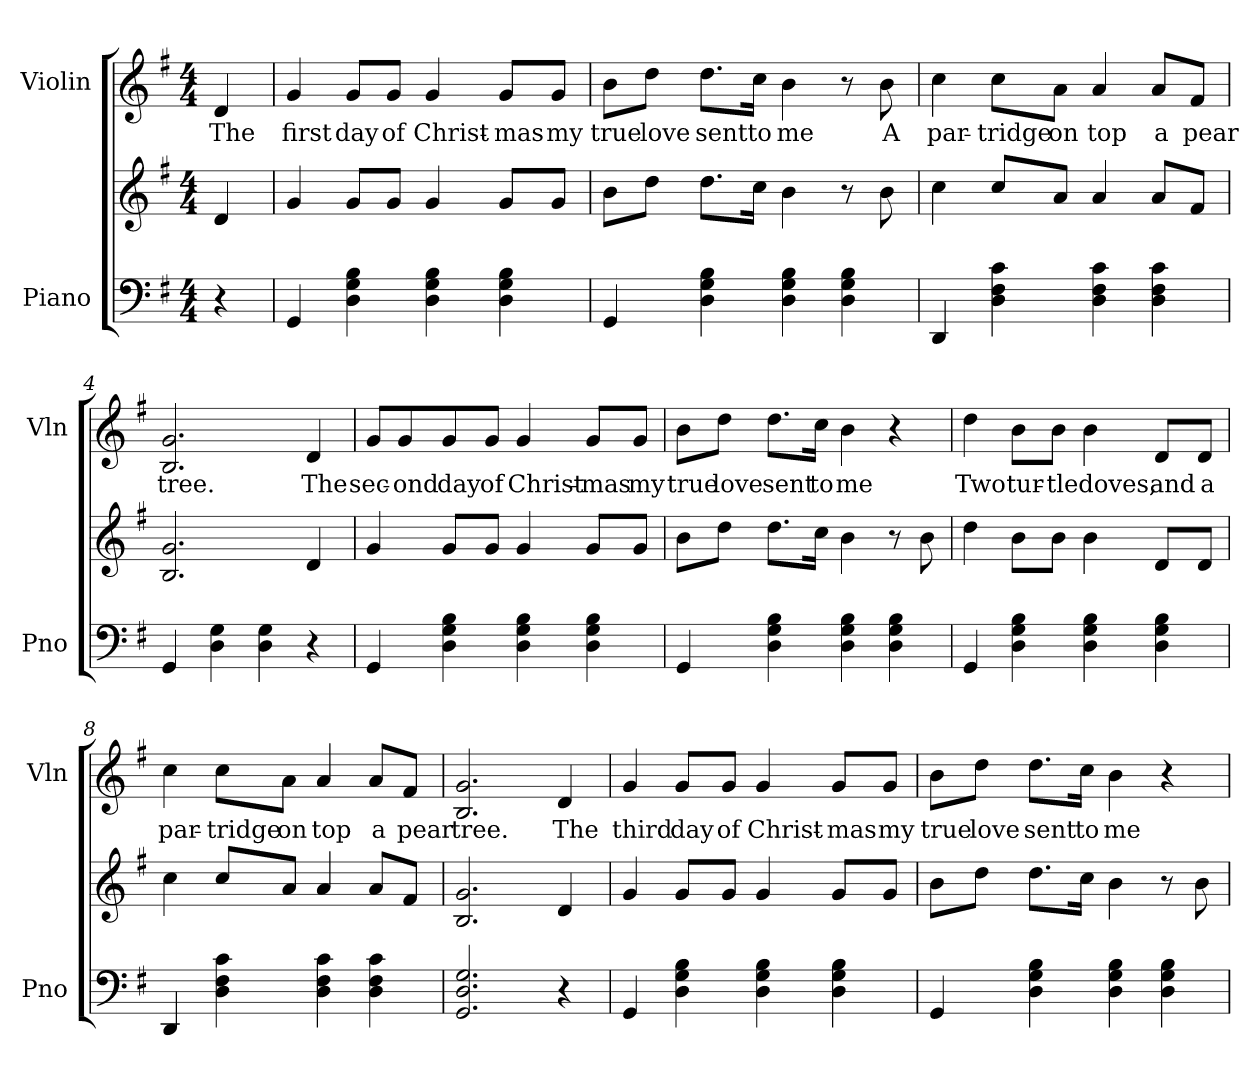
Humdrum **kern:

**kern	**kern	**kern	**text
*part2	*part2	*part1	*part1
*staff3	*staff2	*staff1	*staff1
*I"Piano	*	*I"Violin	*
*I'Pno	*	*I'Vln	*
*clefF4	*clefG2	*clefG2	*
*k[f#]	*k[f#]	*k[f#]	*
*M4/4	*M4/4	*M4/4	*
*MM160	*MM160	*MM160	*
=	=	=	=
!	!	!	!LO:LY:b
4r	4d/	4d/	The
=1	=1	=1	=1
!	!	!	!LO:LY:b
4GG/	4g/	4g/	first
!	!	!	!LO:LY:b
4D\ 4G\ 4B\	8g/L	8g/L	day
!	!	!	!LO:LY:b
.	8g/J	8g/J	of
!	!	!	!LO:LY:b
4D\ 4G\ 4B\	4g/	4g/	Christ-
!	!	!	!LO:LY:b
4D\ 4G\ 4B\	8g/L	8g/L	-mas
!	!	!	!LO:LY:b
.	8g/J	8g/J	my
=2	=2	=2	=2
!	!	!	!LO:LY:b
4GG/	8b\L	8b\L	true
!	!	!	!LO:LY:b
.	8dd\J	8dd\J	love
!	!	!	!LO:LY:b
4D\ 4G\ 4B\	8.dd\L	8.dd\L	sent
!	!	!	!LO:LY:b
.	16cc\Jk	16cc\Jk	to
!	!	!	!LO:LY:b
4D\ 4G\ 4B\	4b\	4b\	me
4D\ 4G\ 4B\	8r	8r	.
!	!	!	!LO:LY:b
.	8b\	8b\	A
=3	=3	=3	=3
!	!	!	!LO:LY:b
4DD/	4cc\	4cc\	par-
!	!	!	!LO:LY:b
4D\ 4F#\ 4c\	8cc\L	8cc\L	-tridge
!	!	!	!LO:LY:b
.	8a/J	8a\J	on
!	!	!	!LO:LY:b
4D\ 4F#\ 4c\	4a/	4a/	top
!	!	!	!LO:LY:b
4D\ 4F#\ 4c\	8a/L	8a/L	a
!	!	!	!LO:LY:b
.	8f#/J	8f#/J	pear
=4	=4	=4	=4
!	!	!	!LO:LY:b
4GG/	2.B/ 2.g/	2.B/ 2.g/	tree.
4D\ 4G\	.	.	.
4D\ 4G\	.	.	.
!	!	!	!LO:LY:b
4r	4d/	4d/	The
!!LO:LB:g=z
=5	=5	=5	=5
!	!	!	!LO:LY:b
4GG/	4g/	8g/L	sec-
!	!	!	!LO:LY:b
.	.	8g/	-ond
!	!	!	!LO:LY:b
4D\ 4G\ 4B\	8g/L	8g/	day
!	!	!	!LO:LY:b
.	8g/J	8g/J	of
!	!	!	!LO:LY:b
4D\ 4G\ 4B\	4g/	4g/	Christ-
!	!	!	!LO:LY:b
4D\ 4G\ 4B\	8g/L	8g/L	-mas
!	!	!	!LO:LY:b
.	8g/J	8g/J	my
=6	=6	=6	=6
!	!	!	!LO:LY:b
4GG/	8b\L	8b\L	true
!	!	!	!LO:LY:b
.	8dd\J	8dd\J	love
!	!	!	!LO:LY:b
4D\ 4G\ 4B\	8.dd\L	8.dd\L	sent
!	!	!	!LO:LY:b
.	16cc\Jk	16cc\Jk	to
!	!	!	!LO:LY:b
4D\ 4G\ 4B\	4b\	4b\	me
4D\ 4G\ 4B\	8r	4r	.
.	8b\	.	.
=7	=7	=7	=7
!	!	!	!LO:LY:b
4GG/	4dd\	4dd\	Two
!	!	!	!LO:LY:b
4D\ 4G\ 4B\	8b\L	8b\L	tur-
!	!	!	!LO:LY:b
.	8b\J	8b\J	-tle
!	!	!	!LO:LY:b
4D\ 4G\ 4B\	4b\	4b\	doves,
!	!	!	!LO:LY:b
4D\ 4G\ 4B\	8d/L	8d/L	and
!	!	!	!LO:LY:b
.	8d/J	8d/J	a
!!LO:LB:g=z
=8	=8	=8	=8
!	!	!	!LO:LY:b
4DD/	4cc\	4cc\	par-
!	!	!	!LO:LY:b
4D\ 4F#\ 4c\	8cc\L	8cc\L	-tridge
!	!	!	!LO:LY:b
.	8a/J	8a\J	on
!	!	!	!LO:LY:b
4D\ 4F#\ 4c\	4a/	4a/	top
!	!	!	!LO:LY:b
4D\ 4F#\ 4c\	8a/L	8a/L	a
!	!	!	!LO:LY:b
.	8f#/J	8f#/J	pear
=9	=9	=9	=9
!	!	!	!LO:LY:b
2.GG/ 2.D/ 2.G/	2.B/ 2.g/	2.B/ 2.g/	tree.
!	!	!	!LO:LY:b
4r	4d/	4d/	The
=10	=10	=10	=10
!	!	!	!LO:LY:b
4GG/	4g/	4g/	third
!	!	!	!LO:LY:b
4D\ 4G\ 4B\	8g/L	8g/L	day
!	!	!	!LO:LY:b
.	8g/J	8g/J	of
!	!	!	!LO:LY:b
4D\ 4G\ 4B\	4g/	4g/	Christ-
!	!	!	!LO:LY:b
4D\ 4G\ 4B\	8g/L	8g/L	-mas
!	!	!	!LO:LY:b
.	8g/J	8g/J	my
=11	=11	=11	=11
!	!	!	!LO:LY:b
4GG/	8b\L	8b\L	true
!	!	!	!LO:LY:b
.	8dd\J	8dd\J	love
!	!	!	!LO:LY:b
4D\ 4G\ 4B\	8.dd\L	8.dd\L	sent
!	!	!	!LO:LY:b
.	16cc\Jk	16cc\Jk	to
!	!	!	!LO:LY:b
4D\ 4G\ 4B\	4b\	4b\	me
4D\ 4G\ 4B\	8r	4r	.
.	8b\	.	.
=	=	=	=
*-	*-	*-	*-
